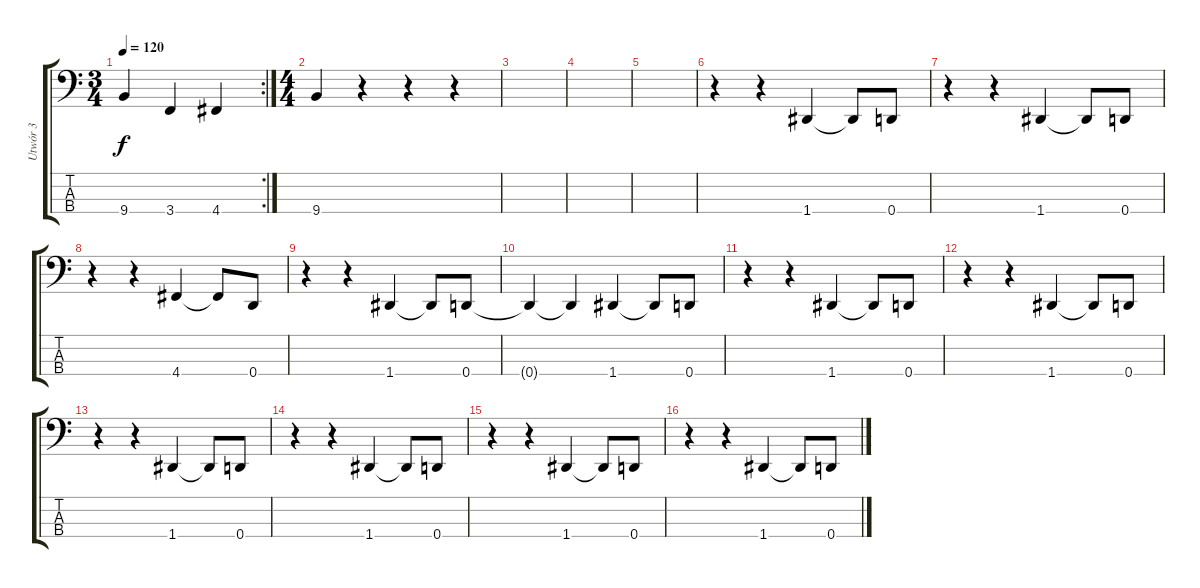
\track ("Utwór 3" "Utwór 3") {instrument electricbassfinger}
\staff {score tabs}
\tuning (F2 C2 G1 D1) {hide}
\rc 2
\ts (3 4)
\tempo 120
\clef f4
\ks c
9.4.4{dy f} 3.4.4 4.4.4 |
\ts (4 4)
9.4.4 r.4 r.4 r.4 |
|
|
|
r.4 r.4 1.4.4 1.4{t}.8 0.4.8 |
r.4 r.4 1.4.4 1.4{t}.8 0.4.8 |
r.4 r.4 4.4.4 4.4{t}.8 0.4.8 |
r.4 r.4 1.4.4 1.4{t}.8 0.4.8 |
0.4{t}.4 0.4{t}.4 1.4.4 1.4{t}.8 0.4.8 |
r.4 r.4 1.4.4 1.4{t}.8 0.4.8 |
r.4 r.4 1.4.4 1.4{t}.8 0.4.8 |
r.4 r.4 1.4.4 1.4{t}.8 0.4.8 |
r.4 r.4 1.4.4 1.4{t}.8 0.4.8 |
r.4 r.4 1.4.4 1.4{t}.8 0.4.8 |
r.4 r.4 1.4.4 1.4{t}.8 0.4.8
